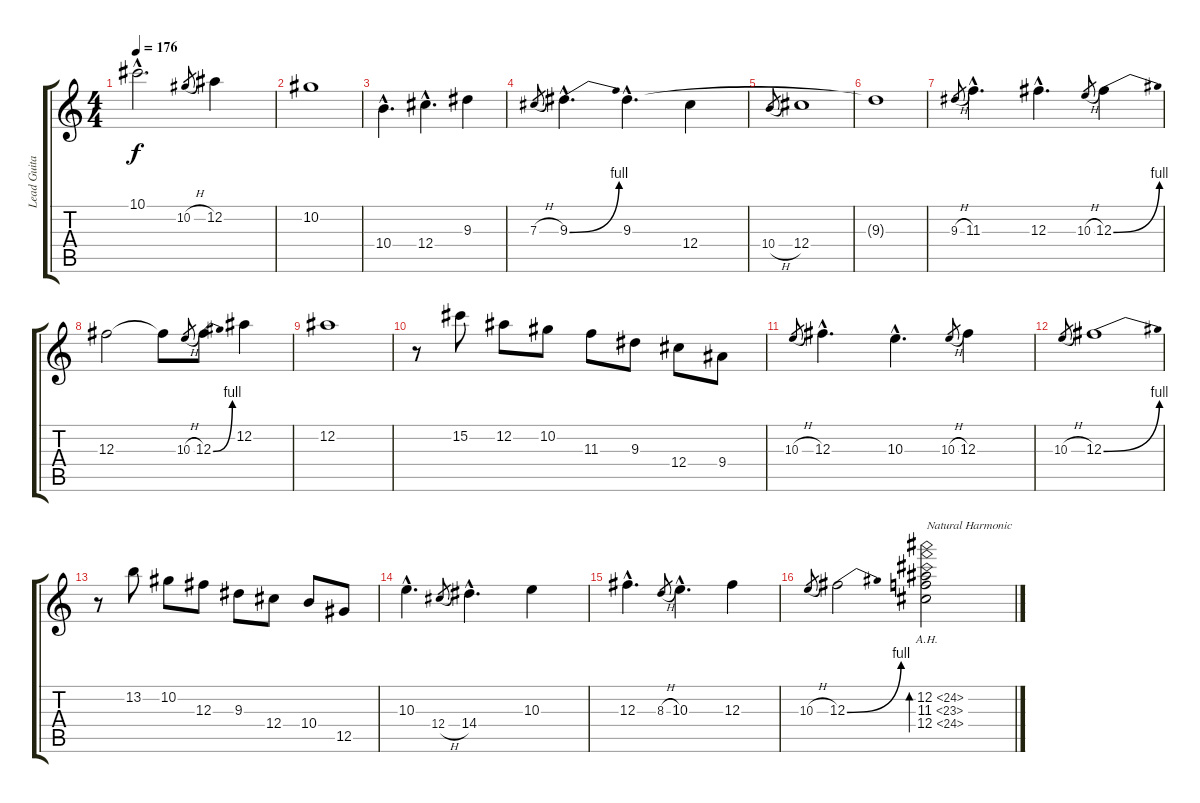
\track ("Lead Guitar" "Lead Guita") {instrument acousticguitarsteel}
\staff {score tabs}
\tuning (Eb4 Bb3 Gb3 Db3 Ab2 Eb2) {hide}
\ts (4 4)
\tempo 176
\clef g2
\ks c
10.1{hac}.2{d dy f} 10.2{h}.8{gr} 12.2.4 |
10.2.1 |
10.4{hac}.4{d} 12.4{hac}.4{d} 9.3.4 |
7.3{h}.8{gr} 9.3{be (bend 0 0 60 4) hac}.4{d} 9.3{hac}.4{d} 12.4.4 |
10.4{h}.8{gr} 12.4.1 |
9.3{t}.1 |
9.3{h}.8{gr} 11.3{hac}.4{d} 12.3{hac}.4{d} 10.3{h}.8{gr} 12.3{be (bend 0 0 60 4)}.4 |
12.3.2 12.3{t}.8 10.3{h}.8{gr} 12.3{be (bend 0 0 60 4)}.8 12.2.4 |
12.2.1 |
r.8 15.2.8 12.2.8 10.2.8 11.3.8 9.3.8 12.4.8 9.4.8 |
10.3{h}.8{gr} 12.3{hac}.4{d} 10.3{hac}.4{d} 10.3{h}.8{gr} 12.3.4 |
10.3{h}.8{gr} 12.3{be (bend 0 0 60 4)}.1 |
r.8 13.2.8 10.2.8 12.3.8 9.3.8 12.4.8 10.4.8 12.5.8 |
10.3{hac}.4{d} 12.4{h}.8{gr} 14.4{hac}.4{d} 10.3.4 |
12.3{hac}.4{d} 8.3{h}.8{gr} 10.3{hac}.4{d} 12.3.4 |
10.3{h}.8{gr} 12.3{be (bend 0 0 60 4)}.2 (12.2{ah 12} 11.3{ah 12} 12.4{ah 12}).2{bd 240 txt "Natural Harmonic"}
